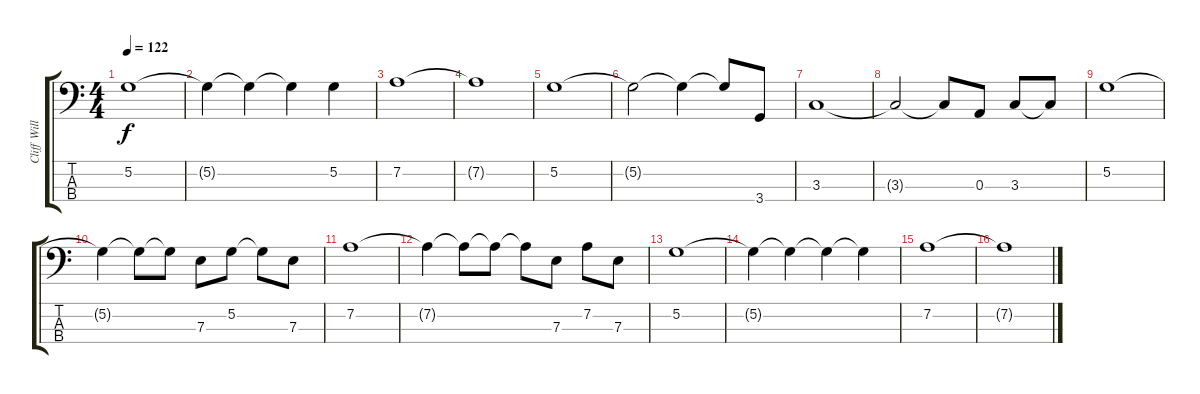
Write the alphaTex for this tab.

\track ("Cliff Williams" "Cliff Will") {instrument electricbassfinger}
\staff {score tabs}
\tuning (G2 D2 A1 E1) {hide}
\ts (4 4)
\tempo 122
\clef f4
\ks c
5.2.1{dy f} |
5.2{t}.4 5.2{t}.4 5.2{t}.4 5.2.4 |
7.2.1 |
7.2{t}.1 |
5.2.1 |
5.2{t}.2 5.2{t}.4 5.2{t}.8 3.4.8 |
3.3.1 |
3.3{t}.2 3.3{t}.8 0.3.8 3.3.8 3.3{t}.8 |
5.2.1 |
5.2{t}.4 5.2{t}.8 5.2{t}.8 7.3.8 5.2.8 5.2{t}.8 7.3.8 |
7.2.1 |
7.2{t}.4 7.2{t}.8 7.2{t}.8 7.2{t}.8 7.3.8 7.2.8 7.3.8 |
5.2.1 |
5.2{t}.4 5.2{t}.4 5.2{t}.4 5.2{t}.4 |
7.2.1 |
7.2{t}.1
